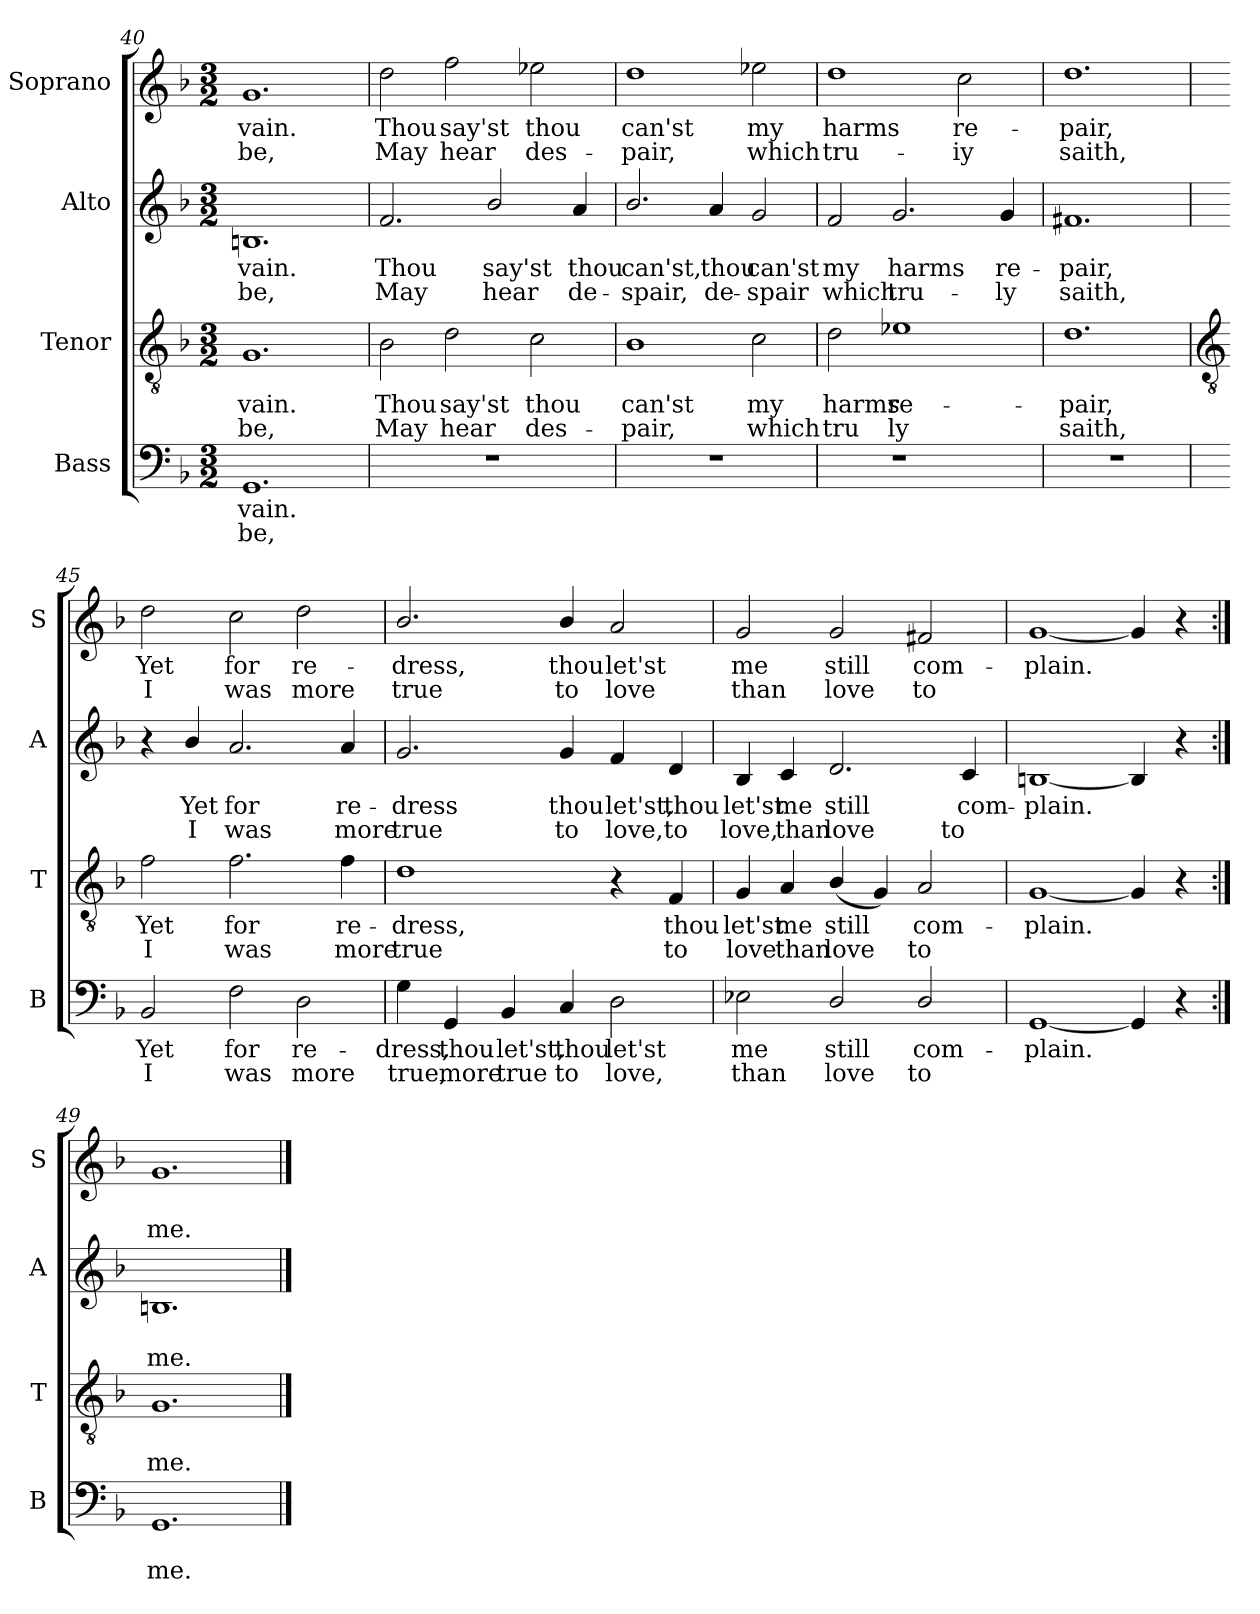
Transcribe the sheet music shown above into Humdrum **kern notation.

**kern	**text	**text	**kern	**text	**text	**kern	**text	**text	**kern	**text	**text
*part4	*part4	*part4	*part3	*part3	*part3	*part2	*part2	*part2	*part1	*part1	*part1
*staff4	*staff4	*staff4	*staff3	*staff3	*staff3	*staff2	*staff2	*staff2	*staff1	*staff1	*staff1
*I"Bass	*	*	*I"Tenor	*	*	*I"Alto	*	*	*I"Soprano	*	*
*I'B	*	*	*I'T	*	*	*I'A	*	*	*I'S	*	*
*clefF4	*	*	*clefGv2	*	*	*clefG2	*	*	*clefG2	*	*
*k[b-]	*	*	*k[b-]	*	*	*k[b-]	*	*	*k[b-]	*	*
*F:	*	*	*F:	*	*	*F:	*	*	*F:	*	*
*M3/2	*	*	*M3/2	*	*	*M3/2	*	*	*M3/2	*	*
=40	=40	=40	=40	=40	=40	=40	=40	=40	=40	=40	=40
!	!LO:LY:b	!LO:LY:b	!	!LO:LY:b	!LO:LY:b	!	!LO:LY:b	!LO:LY:b	!	!LO:LY:b	!LO:LY:b
1.GG	vain.	be,	1.G	vain.	be,	1.Bn	vain.	be,	1.g	vain.	be,
=41	=41	=41	=41	=41	=41	=41	=41	=41	=41	=41	=41
!LO:N:vis=1	!	!	!	!LO:LY:b	!LO:LY:b	!	!LO:LY:b	!LO:LY:b	!	!LO:LY:b	!LO:LY:b
1.r	.	.	2B-	Thou	May	2.f	Thou	May	2dd	Thou	May
!	!	!	!	!LO:LY:b	!LO:LY:b	!	!	!	!	!LO:LY:b	!LO:LY:b
.	.	.	2d	say'st	hear	.	.	.	2ff	say'st	hear
!	!	!	!	!	!	!	!LO:LY:b	!LO:LY:b	!	!	!
.	.	.	.	.	.	2b-/	say'st	hear	.	.	.
!	!	!	!	!LO:LY:b	!LO:LY:b	!	!	!	!	!LO:LY:b	!LO:LY:b
.	.	.	2c	thou	des-	.	.	.	2ee-X	thou	des-
!	!	!	!	!	!	!	!LO:LY:b	!LO:LY:b	!	!	!
.	.	.	.	.	.	4a	thou	de-	.	.	.
=42	=42	=42	=42	=42	=42	=42	=42	=42	=42	=42	=42
!LO:N:vis=1	!	!	!	!LO:LY:b	!LO:LY:b	!	!LO:LY:b	!LO:LY:b	!	!LO:LY:b	!LO:LY:b
1.r	.	.	1B-	-can'st	pair,	2.b-/	-can'st,	spair,	1dd	-can'st	pair,
!	!	!	!	!	!	!	!LO:LY:b	!LO:LY:b	!	!	!
.	.	.	.	.	.	4a	thou	de-	.	.	.
!	!	!	!	!LO:LY:b	!LO:LY:b	!	!LO:LY:b	!LO:LY:b	!	!LO:LY:b	!LO:LY:b
.	.	.	2c	my	which	2g	-can'st	spair	2ee-X	my	which
=43	=43	=43	=43	=43	=43	=43	=43	=43	=43	=43	=43
!	!	!	!	!LO:LY:b	!LO:LY:b	!	!LO:LY:b	!LO:LY:b	!	!LO:LY:b	!LO:LY:b
2ryy	.	.	2d	harms	tru	2f	my	which	1dd	harms	tru-
!	!	!	!	!LO:LY:b	!LO:LY:b	!	!LO:LY:b	!LO:LY:b	!	!	!
1r	.	.	1e-X	re-	-ly	2.g	harms	tru-	.	.	.
!	!	!	!	!	!	!	!	!	!	!LO:LY:b	!LO:LY:b
.	.	.	.	.	.	.	.	.	2cc	-re-	-iy
!	!	!	!	!	!	!	!LO:LY:b	!LO:LY:b	!	!	!
.	.	.	.	.	.	4g	-re-	-ly	.	.	.
=44	=44	=44	=44	=44	=44	=44	=44	=44	=44	=44	=44
!LO:N:vis=1	!	!	!	!LO:LY:b	!LO:LY:b	!	!LO:LY:b	!LO:LY:b	!	!LO:LY:b	!LO:LY:b
1.r	.	.	1.d	pair,	saith,	1.f#X	pair,	saith,	1.dd	pair,	saith,
!!LO:LB:g=z
=45	=45	=45	=45	=45	=45	=45	=45	=45	=45	=45	=45
*	*	*	*clefGv2	*	*	*	*	*	*	*	*
!	!LO:LY:b	!LO:LY:b	!	!LO:LY:b	!LO:LY:b	!	!	!	!	!LO:LY:b	!LO:LY:b
2BB-	Yet	I	2f	Yet	I	4r	.	.	2dd	Yet	I
!	!	!	!	!	!	!	!LO:LY:b	!LO:LY:b	!	!	!
.	.	.	.	.	.	4b-/	Yet	I	.	.	.
!	!LO:LY:b	!LO:LY:b	!	!LO:LY:b	!LO:LY:b	!	!LO:LY:b	!LO:LY:b	!	!LO:LY:b	!LO:LY:b
2F	for	was	2.f	for	was	2.a	for	was	2cc	for	was
!	!LO:LY:b	!LO:LY:b	!	!	!	!	!	!	!	!LO:LY:b	!LO:LY:b
2D	re-	-more	.	.	.	.	.	.	2dd	re-	-more
!	!	!	!	!LO:LY:b	!LO:LY:b	!	!LO:LY:b	!LO:LY:b	!	!	!
.	.	.	4f	re-	-more	4a	re-	-more	.	.	.
=46	=46	=46	=46	=46	=46	=46	=46	=46	=46	=46	=46
!	!LO:LY:b	!LO:LY:b	!	!LO:LY:b	!LO:LY:b	!	!LO:LY:b	!LO:LY:b	!	!LO:LY:b	!LO:LY:b
4G	dress,	true,	1d	dress,	true	2.g	dress	true	2.b-/	dress,	true
!	!LO:LY:b	!LO:LY:b	!	!	!	!	!	!	!	!	!
4GG	thou	more	.	.	.	.	.	.	.	.	.
!	!LO:LY:b	!LO:LY:b	!	!	!	!	!	!	!	!	!
4BB-	let'st,	true	.	.	.	.	.	.	.	.	.
!	!LO:LY:b	!LO:LY:b	!	!	!	!	!LO:LY:b	!LO:LY:b	!	!LO:LY:b	!LO:LY:b
4C	thou	to	.	.	.	4g	thou	to	4b-/	thou	to
!	!LO:LY:b	!LO:LY:b	!	!	!	!	!LO:LY:b	!LO:LY:b	!	!LO:LY:b	!LO:LY:b
2D	let'st	love,	4r	.	.	4f	let'st,	love,	2a	let'st	love
!	!	!	!	!LO:LY:b	!LO:LY:b	!	!LO:LY:b	!LO:LY:b	!	!	!
.	.	.	4F	thou	to	4d	thou	to	.	.	.
=47	=47	=47	=47	=47	=47	=47	=47	=47	=47	=47	=47
!	!LO:LY:b	!LO:LY:b	!	!LO:LY:b	!LO:LY:b	!	!LO:LY:b	!LO:LY:b	!	!LO:LY:b	!LO:LY:b
2E-X	me	than	4G	let'st	love	4B-	let'st	love,	2g	me	than
!	!	!	!	!LO:LY:b	!LO:LY:b	!	!LO:LY:b	!LO:LY:b	!	!	!
.	.	.	4A	me	than	4c	me	than	.	.	.
!	!LO:LY:b	!LO:LY:b	!	!LO:LY:b	!LO:LY:b	!	!LO:LY:b	!LO:LY:b	!	!LO:LY:b	!LO:LY:b
2D/	still	love	(<4B-/	still	love	2.d	still	love	2g	still	love
.	.	.	4G)	.	.	.	.	.	.	.	.
!	!LO:LY:b	!LO:LY:b	!	!LO:LY:b	!LO:LY:b	!	!	!	!	!LO:LY:b	!LO:LY:b
2D/	com-	-to	2A	com-	-to	.	.	.	2f#X	com-	-to
!	!	!	!	!	!	!	!LO:LY:b	!LO:LY:b	!	!	!
.	.	.	.	.	.	4c	com-	-to	.	.	.
=48	=48	=48	=48	=48	=48	=48	=48	=48	=48	=48	=48
!	!LO:LY:b	!	!	!LO:LY:b	!	!	!LO:LY:b	!	!	!LO:LY:b	!
[1GG	plain.	.	[1G	plain.	.	[1Bn	plain.	.	[1g	plain.	.
4GG]	.	.	4G]	.	.	4B]	.	.	4g]	.	.
4r	.	.	4r	.	.	4r	.	.	4r	.	.
=49:|!	=49:|!	=49:|!	=49:|!	=49:|!	=49:|!	=49:|!	=49:|!	=49:|!	=49:|!	=49:|!	=49:|!
!	!	!LO:LY:b	!	!	!LO:LY:b	!	!	!LO:LY:b	!	!	!LO:LY:b
1.GG	.	me.	1.G	.	me.	1.Bn	.	me.	1.g	.	me.
==	==	==	==	==	==	==	==	==	==	==	==
*-	*-	*-	*-	*-	*-	*-	*-	*-	*-	*-	*-
